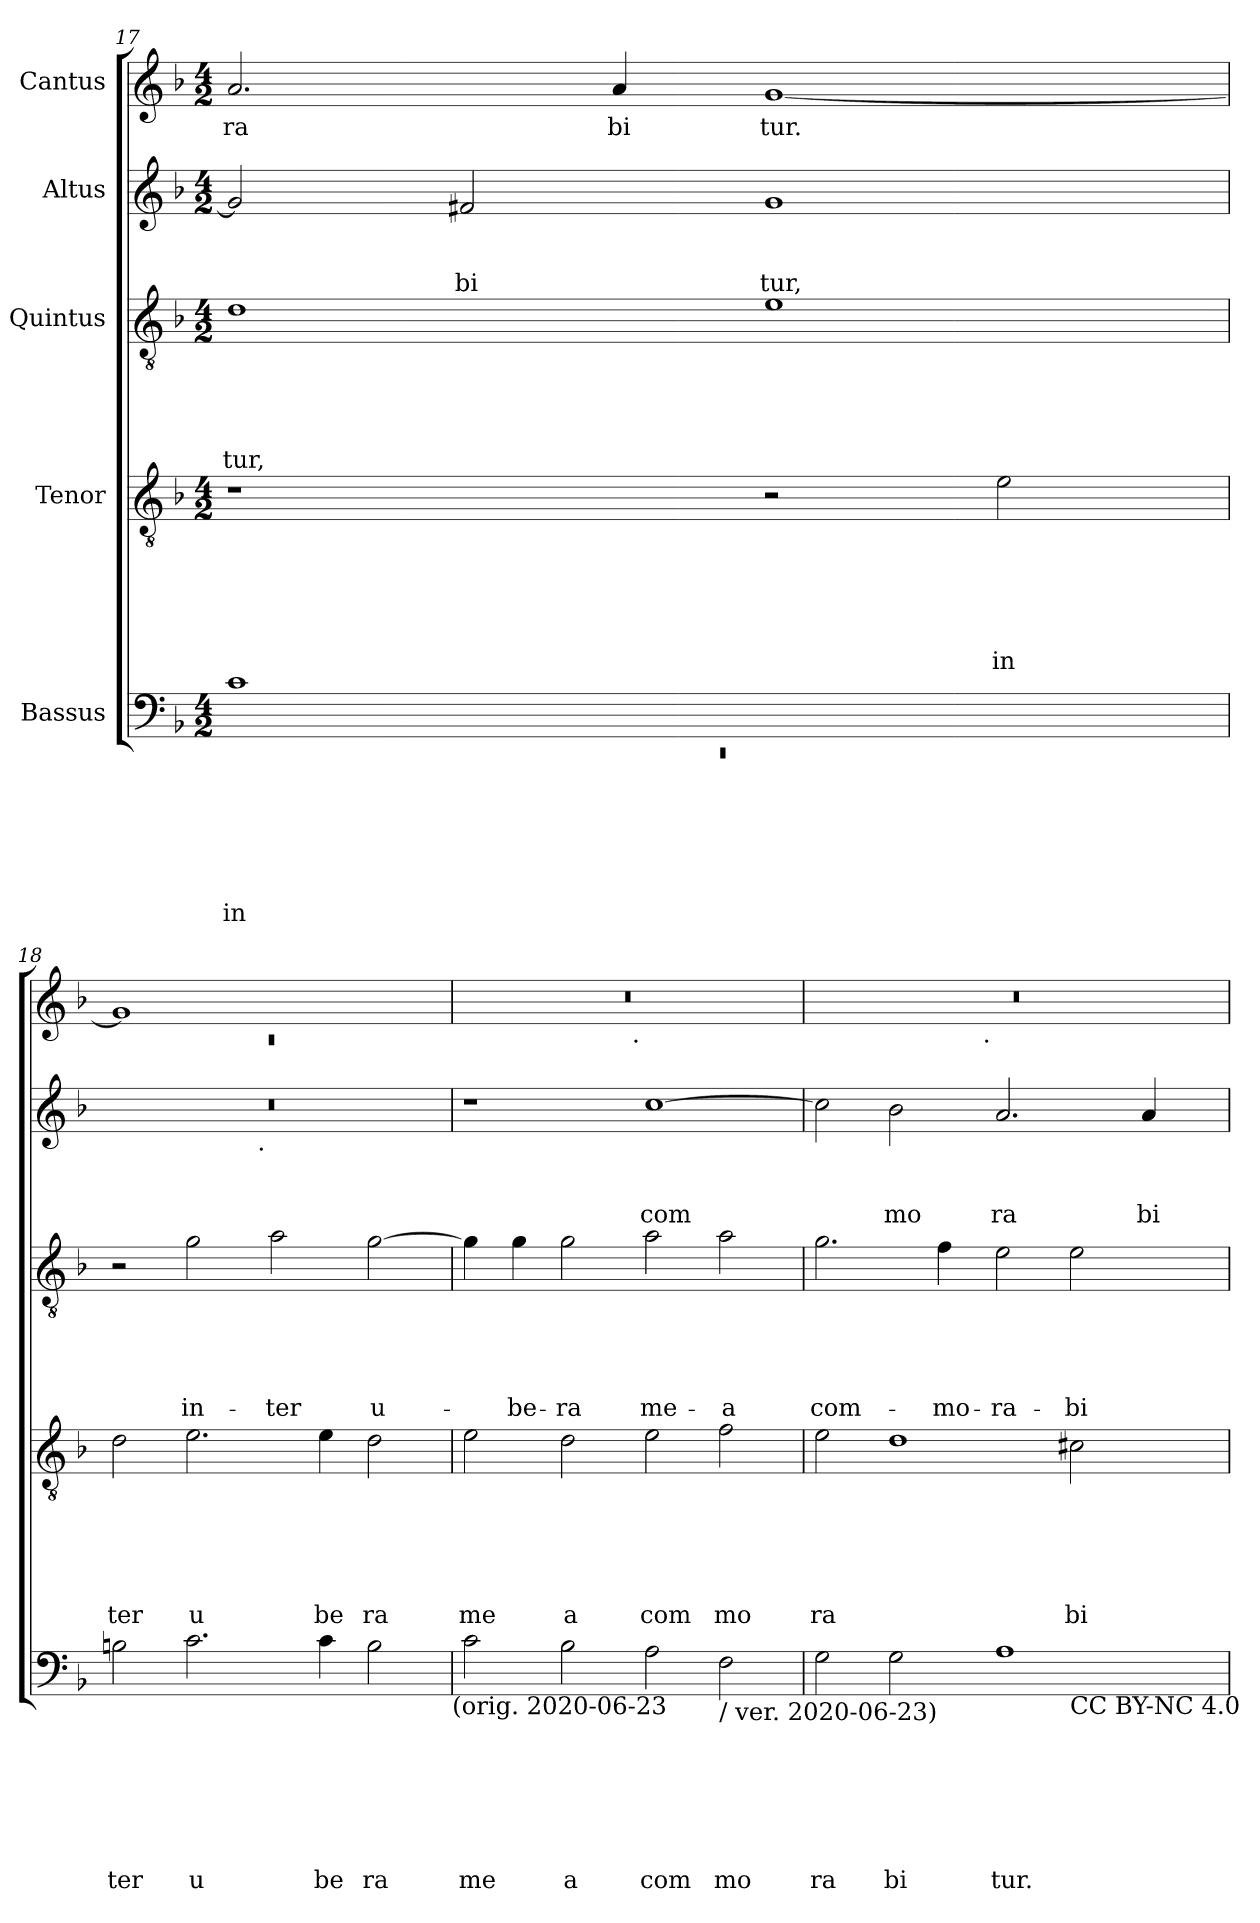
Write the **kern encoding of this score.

**kern	**text	**text	**text	**text	**text	**text	**text	**kern	**text	**text	**text	**text	**text	**text	**kern	**text	**text	**text	**text	**text	**kern	**text	**text	**text	**kern	**text
*part5	*part5	*part5	*part5	*part5	*part5	*part5	*part5	*part4	*part4	*part4	*part4	*part4	*part4	*part4	*part3	*part3	*part3	*part3	*part3	*part3	*part2	*part2	*part2	*part2	*part1	*part1
*staff5	*staff5	*staff5	*staff5	*staff5	*staff5	*staff5	*staff5	*staff4	*staff4	*staff4	*staff4	*staff4	*staff4	*staff4	*staff3	*staff3	*staff3	*staff3	*staff3	*staff3	*staff2	*staff2	*staff2	*staff2	*staff1	*staff1
*I"Bassus	*	*	*	*	*	*	*	*I"Tenor	*	*	*	*	*	*	*I"Quintus	*	*	*	*	*	*I"Altus	*	*	*	*I"Cantus	*
*clefF4	*	*	*	*	*	*	*	*clefGv2	*	*	*	*	*	*	*clefGv2	*	*	*	*	*	*clefG2	*	*	*	*clefG2	*
*ITrd-3c-5	*	*	*	*	*	*	*	*ITrd-3c-5	*	*	*	*	*	*	*	*	*	*	*	*	*ITrd-3c-5	*	*	*	*ITrd-3c-5	*
*k[b-e-]	*	*	*	*	*	*	*	*k[b-e-]	*	*	*	*	*	*	*k[b-]	*	*	*	*	*	*k[b-e-]	*	*	*	*k[b-e-]	*
*B-:	*	*	*	*	*	*	*	*B-:	*	*	*	*	*	*	*F:	*	*	*	*	*	*B-:	*	*	*	*B-:	*
*M4/2	*	*	*	*	*	*	*	*M4/2	*	*	*	*	*	*	*M4/2	*	*	*	*	*	*M4/2	*	*	*	*M4/2	*
=17	=17	=17	=17	=17	=17	=17	=17	=17	=17	=17	=17	=17	=17	=17	=17	=17	=17	=17	=17	=17	=17	=17	=17	=17	=17	=17
*^	*	*	*	*	*	*	*	*	*	*	*	*	*	*	*	*	*	*	*	*	*	*	*	*	*	*
!	!LO:N:vis=1	!	!	!	!	!	!	!LO:LY:b	!	!	!	!	!	!	!	!	!	!	!	!	!LO:LY:b	!	!	!	!	!	!LO:LY:b
*	*^	*	*	*	*	*	*	*	*	*	*	*	*	*	*	*	*	*	*	*	*	*	*	*	*	*	*
0ryy	0rEE	1f	.	.	.	.	.	.	in	1r	.	.	.	.	.	.	1d	.	.	.	.	-tur,	2cc/]	.	.	.	2.dd/	ra
!	!	!	!	!	!	!	!	!	!	!	!	!	!	!	!	!	!	!	!	!	!	!	!	!	!	!LO:LY:b	!	!
.	.	.	.	.	.	.	.	.	.	.	.	.	.	.	.	.	.	.	.	.	.	.	2b/	.	.	bi	.	.
!	!	!	!	!	!	!	!	!	!	!	!	!	!	!	!	!	!	!	!	!	!	!	!	!	!	!	!	!LO:LY:b
.	.	.	.	.	.	.	.	.	.	.	.	.	.	.	.	.	.	.	.	.	.	.	.	.	.	.	4dd/	bi
!	!	!	!	!	!	!	!	!	!	!	!	!	!	!	!	!	!	!	!	!	!	!	!	!	!	!LO:LY:b	!	!LO:LY:b
.	.	1ryy	.	.	.	.	.	.	.	2r	.	.	.	.	.	.	1e	.	.	.	.	.	1cc	.	.	tur,	[<1cc	tur.
!	!	!	!	!	!	!	!	!	!	!	!	!	!	!	!	!LO:LY:b	!	!	!	!	!	!	!	!	!	!	!	!
.	.	.	.	.	.	.	.	.	.	2a\	.	.	.	.	.	in	.	.	.	.	.	.	.	.	.	.	.	.
*v	*v	*v	*	*	*	*	*	*	*	*	*	*	*	*	*	*	*	*	*	*	*	*	*	*	*	*	*	*
=18	=18	=18	=18	=18	=18	=18	=18	=18	=18	=18	=18	=18	=18	=18	=18	=18	=18	=18	=18	=18	=18	=18	=18	=18	=18	=18
*	*	*	*	*	*	*	*	*	*	*	*	*	*	*	*	*	*	*	*	*	*	*	*	*	*^	*
!	!	!	!	!	!	!	!LO:LY:b	!	!	!	!	!	!	!LO:LY:b	!	!	!	!	!	!	!	!	!	!	!	!LO:N:vis=1	!
*	*	*	*	*	*	*	*	*	*	*	*	*	*	*	*	*	*	*	*	*	*^	*	*	*	*	*	*
2en\	.	.	.	.	.	.	ter	2g\	.	.	.	.	.	ter	2r	.	.	.	.	.	0r	2ryy	.	.	.	1cc]	0rc	.
!	!	!	!	!	!	!	!LO:LY:b	!	!	!	!	!	!	!LO:LY:b	!	!	!	!	!	!LO:LY:b	!	!	!	!	!	!	!	!
2.f\	.	.	.	.	.	.	u	2.a\	.	.	.	.	.	u	2g\	.	.	.	.	in-	.	4...ryy	.	.	.	.	.	.
!	!	!	!	!	!	!	!	!	!	!	!	!	!	!	!	!	!	!	!	!	!	!LO:TX:b:t=.	!	!	!	!	!	!
.	.	.	.	.	.	.	.	.	.	.	.	.	.	.	.	.	.	.	.	.	.	1ryy	.	.	.	.	.	.
!	!	!	!	!	!	!	!	!	!	!	!	!	!	!	!	!	!	!	!	!LO:LY:b	!	!	!	!	!	!	!	!
.	.	.	.	.	.	.	.	.	.	.	.	.	.	.	2a\	.	.	.	.	-ter	.	.	.	.	.	1ryy	.	.
!	!	!	!	!	!	!	!LO:LY:b	!	!	!	!	!	!	!LO:LY:b	!	!	!	!	!	!	!	!	!	!	!	!	!	!
4f\	.	.	.	.	.	.	be	4a\	.	.	.	.	.	be	.	.	.	.	.	.	.	.	.	.	.	.	.	.
!	!	!	!	!	!	!	!LO:LY:b	!	!	!	!	!	!	!LO:LY:b	!	!	!	!	!	!LO:LY:b	!	!	!	!	!	!	!	!
2e\	.	.	.	.	.	.	ra	2g\	.	.	.	.	.	ra	[>2g\	.	.	.	.	u-	.	.	.	.	.	.	.	.
.	.	.	.	.	.	.	.	.	.	.	.	.	.	.	.	.	.	.	.	.	.	32ryy	.	.	.	.	.	.
!LO:TX:b:t=(orig. 2020-06-23	!	!	!	!	!	!	!	!	!	!	!	!	!	!	!	!	!	!	!	!	!	!	!	!	!	!	!	!
=19	=19	=19	=19	=19	=19	=19	=19	=19	=19	=19	=19	=19	=19	=19	=19	=19	=19	=19	=19	=19	=19	=19	=19	=19	=19	=19	=19	=19
!	!	!	!	!	!	!	!LO:LY:b	!	!	!	!	!	!	!LO:LY:b	!	!	!	!	!	!	!	!	!	!	!	!	!	!
*	*	*	*	*	*	*	*	*	*	*	*	*	*	*	*	*	*	*	*	*	*v	*v	*	*	*	*	*	*
2f\	.	.	.	.	.	.	me	2a\	.	.	.	.	.	me	4g\]	.	.	.	.	.	1r	.	.	.	0r	2ryy	.
!	!	!	!	!	!	!	!	!	!	!	!	!	!	!	!	!	!	!	!	!LO:LY:b	!	!	!	!	!	!	!
.	.	.	.	.	.	.	.	.	.	.	.	.	.	.	4g\	.	.	.	.	-be-	.	.	.	.	.	.	.
!	!	!	!	!	!	!	!LO:LY:b	!	!	!	!	!	!	!LO:LY:b	!	!	!	!	!	!LO:LY:b	!	!	!	!	!	!	!
2e-\	.	.	.	.	.	.	a	2g\	.	.	.	.	.	a	2g\	.	.	.	.	-ra	.	.	.	.	.	4...ryy	.
!	!	!	!	!	!	!	!	!	!	!	!	!	!	!	!	!	!	!	!	!	!	!	!	!	!	!LO:TX:b:t=.	!
.	.	.	.	.	.	.	.	.	.	.	.	.	.	.	.	.	.	.	.	.	.	.	.	.	.	1ryy	.
!	!	!	!	!	!	!	!LO:LY:b	!	!	!	!	!	!	!LO:LY:b	!	!	!	!	!	!LO:LY:b	!	!	!	!LO:LY:b	!	!	!
2d\	.	.	.	.	.	.	com	2a\	.	.	.	.	.	com	2a\	.	.	.	.	me-	[>1ff	.	.	com	.	.	.
!LO:TX:b:t=/ ver. 2020-06-23)	!	!	!	!	!	!	!	!	!	!	!	!	!	!	!	!	!	!	!	!	!	!	!	!	!	!	!
!	!	!	!	!	!	!	!LO:LY:b	!	!	!	!	!	!	!LO:LY:b	!	!	!	!	!	!LO:LY:b	!	!	!	!	!	!	!
2B-\	.	.	.	.	.	.	mo	2b-\	.	.	.	.	.	mo	2a\	.	.	.	.	-a	.	.	.	.	.	.	.
.	.	.	.	.	.	.	.	.	.	.	.	.	.	.	.	.	.	.	.	.	.	.	.	.	.	32ryy	.
=20	=20	=20	=20	=20	=20	=20	=20	=20	=20	=20	=20	=20	=20	=20	=20	=20	=20	=20	=20	=20	=20	=20	=20	=20	=20	=20	=20
!	!	!	!	!	!	!	!LO:LY:b	!	!	!	!	!	!	!LO:LY:b	!	!	!	!	!	!LO:LY:b	!	!	!	!	!	!	!
*^	*	*	*	*	*	*	*	*	*	*	*	*	*	*	*	*	*	*	*	*	*	*	*	*	*	*	*
2c\	1.ryy	.	.	.	.	.	.	ra	2a\	.	.	.	.	.	ra	2.g\	.	.	.	.	com-	2ff\]	.	.	.	0r	2ryy	.
!	!	!	!	!	!	!	!	!LO:LY:b	!	!	!	!	!	!	!	!	!	!	!	!	!	!	!	!	!LO:LY:b	!	!	!
2c\	.	.	.	.	.	.	.	bi	1g	.	.	.	.	.	.	.	.	.	.	.	.	2ee-\	.	.	mo	.	4...ryy	.
!	!	!	!	!	!	!	!	!	!	!	!	!	!	!	!	!	!	!	!	!	!LO:LY:b	!	!	!	!	!	!	!
.	.	.	.	.	.	.	.	.	.	.	.	.	.	.	.	4f\	.	.	.	.	-mo-	.	.	.	.	.	.	.
!	!	!	!	!	!	!	!	!	!	!	!	!	!	!	!	!	!	!	!	!	!	!	!	!	!	!	!LO:TX:b:t=.	!
.	.	.	.	.	.	.	.	.	.	.	.	.	.	.	.	.	.	.	.	.	.	.	.	.	.	.	1ryy	.
!	!	!	!	!	!	!	!	!LO:LY:b	!	!	!	!	!	!	!	!	!	!	!	!	!LO:LY:b	!	!	!	!LO:LY:b	!	!	!
1d	.	.	.	.	.	.	.	tur.	.	.	.	.	.	.	.	2e\	.	.	.	.	-ra-	2.dd/	.	.	ra	.	.	.
!	!LO:TX:b:t=CC BY-NC 4.0	!	!	!	!	!	!	!	!	!	!	!	!	!	!	!	!	!	!	!	!	!	!	!	!	!	!	!
!	!	!	!	!	!	!	!	!	!	!	!	!	!	!	!LO:LY:b	!	!	!	!	!	!LO:LY:b	!	!	!	!	!	!	!
.	2ryy	.	.	.	.	.	.	.	2f#X\	.	.	.	.	.	bi	2e\	.	.	.	.	-bi-	.	.	.	.	.	.	.
!	!	!	!	!	!	!	!	!	!	!	!	!	!	!	!	!	!	!	!	!	!	!	!	!	!LO:LY:b	!	!	!
.	.	.	.	.	.	.	.	.	.	.	.	.	.	.	.	.	.	.	.	.	.	4dd/	.	.	bi	.	.	.
.	.	.	.	.	.	.	.	.	.	.	.	.	.	.	.	.	.	.	.	.	.	.	.	.	.	.	32ryy	.
*v	*v	*	*	*	*	*	*	*	*	*	*	*	*	*	*	*	*	*	*	*	*	*	*	*	*	*v	*v	*
=	=	=	=	=	=	=	=	=	=	=	=	=	=	=	=	=	=	=	=	=	=	=	=	=	=	=
*-	*-	*-	*-	*-	*-	*-	*-	*-	*-	*-	*-	*-	*-	*-	*-	*-	*-	*-	*-	*-	*-	*-	*-	*-	*-	*-
